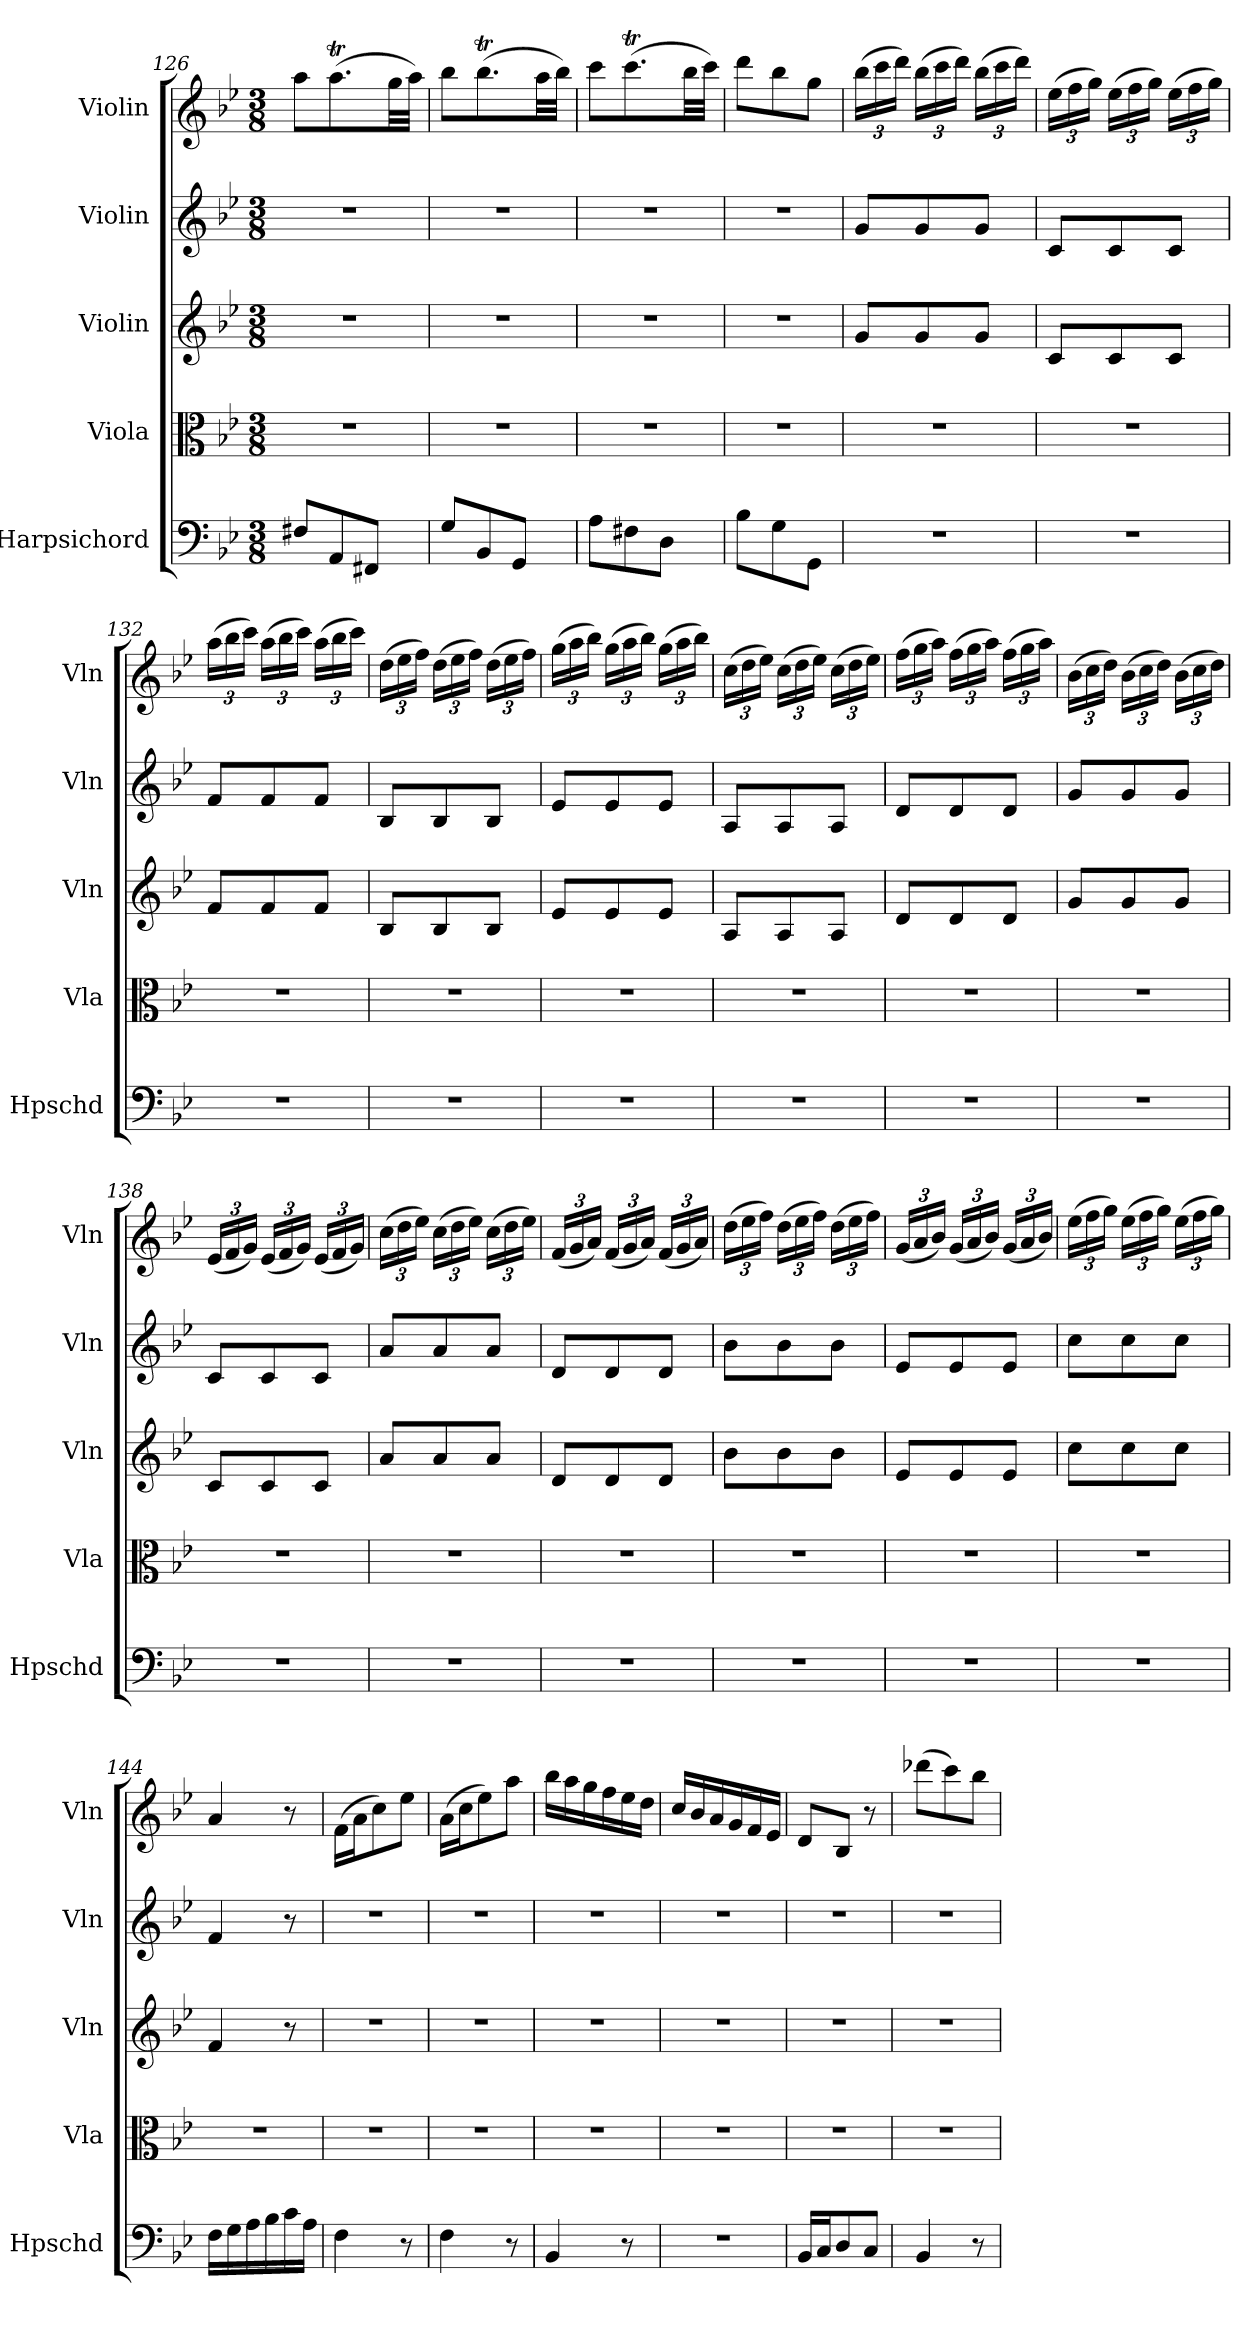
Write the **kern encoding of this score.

**kern	**kern	**kern	**kern	**kern
*part5	*part4	*part3	*part2	*part1
*staff5	*staff4	*staff3	*staff2	*staff1
*I"Harpsichord	*I"Viola	*I"Violin	*I"Violin	*I"Violin
*I'Hpschd	*I'Vla	*I'Vln	*I'Vln	*I'Vln
*clefF4	*clefC3	*clefG2	*clefG2	*clefG2
*k[b-e-]	*k[b-e-]	*k[b-e-]	*k[b-e-]	*k[b-e-]
*B-:	*B-:	*B-:	*B-:	*B-:
*M3/8	*M3/8	*M3/8	*M3/8	*M3/8
=126	=126	=126	=126	=126
8F#X/L	4.r	4.r	4.r	8aa\L
8AA/	.	.	.	(8.aat\
8FF#X/J	.	.	.	.
.	.	.	.	32gg\LL
.	.	.	.	32aa\JJJ)
=127	=127	=127	=127	=127
8G/L	4.r	4.r	4.r	8bb-\L
8BB-/	.	.	.	(8.bb-T\
8GG/J	.	.	.	.
.	.	.	.	32aa\LL
.	.	.	.	32bb-\JJJ)
=128	=128	=128	=128	=128
8A\L	4.r	4.r	4.r	8ccc\L
8F#X\	.	.	.	(8.cccT\
8D\J	.	.	.	.
.	.	.	.	32bb-\LL
.	.	.	.	32ccc\JJJ)
=129	=129	=129	=129	=129
8B-\L	4.r	4.r	4.r	8ddd\L
8G\	.	.	.	8bb-\
8GG\J	.	.	.	8gg\J
=130	=130	=130	=130	=130
4.r	4.r	8g/L	8g/L	(24bb-\LL
.	.	.	.	24ccc\
.	.	.	.	24ddd\JJ)
.	.	8g/	8g/	(24bb-\LL
.	.	.	.	24ccc\
.	.	.	.	24ddd\JJ)
.	.	8g/J	8g/J	(24bb-\LL
.	.	.	.	24ccc\
.	.	.	.	24ddd\JJ)
=131	=131	=131	=131	=131
4.r	4.r	8c/L	8c/L	(24ee-\LL
.	.	.	.	24ff\
.	.	.	.	24gg\JJ)
.	.	8c/	8c/	(24ee-\LL
.	.	.	.	24ff\
.	.	.	.	24gg\JJ)
.	.	8c/J	8c/J	(24ee-\LL
.	.	.	.	24ff\
.	.	.	.	24gg\JJ)
=132	=132	=132	=132	=132
4.r	4.r	8f/L	8f/L	(24aa\LL
.	.	.	.	24bb-\
.	.	.	.	24ccc\JJ)
.	.	8f/	8f/	(24aa\LL
.	.	.	.	24bb-\
.	.	.	.	24ccc\JJ)
.	.	8f/J	8f/J	(24aa\LL
.	.	.	.	24bb-\
.	.	.	.	24ccc\JJ)
=133	=133	=133	=133	=133
4.r	4.r	8B-/L	8B-/L	(24dd\LL
.	.	.	.	24ee-\
.	.	.	.	24ff\JJ)
.	.	8B-/	8B-/	(24dd\LL
.	.	.	.	24ee-\
.	.	.	.	24ff\JJ)
.	.	8B-/J	8B-/J	(24dd\LL
.	.	.	.	24ee-\
.	.	.	.	24ff\JJ)
=134	=134	=134	=134	=134
4.r	4.r	8e-/L	8e-/L	(24gg\LL
.	.	.	.	24aa\
.	.	.	.	24bb-\JJ)
.	.	8e-/	8e-/	(24gg\LL
.	.	.	.	24aa\
.	.	.	.	24bb-\JJ)
.	.	8e-/J	8e-/J	(24gg\LL
.	.	.	.	24aa\
.	.	.	.	24bb-\JJ)
=135	=135	=135	=135	=135
4.r	4.r	8A/L	8A/L	(24cc\LL
.	.	.	.	24dd\
.	.	.	.	24ee-\JJ)
.	.	8A/	8A/	(24cc\LL
.	.	.	.	24dd\
.	.	.	.	24ee-\JJ)
.	.	8A/J	8A/J	(24cc\LL
.	.	.	.	24dd\
.	.	.	.	24ee-\JJ)
=136	=136	=136	=136	=136
4.r	4.r	8d/L	8d/L	(24ff\LL
.	.	.	.	24gg\
.	.	.	.	24aa\JJ)
.	.	8d/	8d/	(24ff\LL
.	.	.	.	24gg\
.	.	.	.	24aa\JJ)
.	.	8d/J	8d/J	(24ff\LL
.	.	.	.	24gg\
.	.	.	.	24aa\JJ)
=137	=137	=137	=137	=137
4.r	4.r	8g/L	8g/L	(24b-\LL
.	.	.	.	24cc\
.	.	.	.	24dd\JJ)
.	.	8g/	8g/	(24b-\LL
.	.	.	.	24cc\
.	.	.	.	24dd\JJ)
.	.	8g/J	8g/J	(24b-\LL
.	.	.	.	24cc\
.	.	.	.	24dd\JJ)
=138	=138	=138	=138	=138
4.r	4.r	8c/L	8c/L	(24e-/LL
.	.	.	.	24f/
.	.	.	.	24g/JJ)
.	.	8c/	8c/	(24e-/LL
.	.	.	.	24f/
.	.	.	.	24g/JJ)
.	.	8c/J	8c/J	(24e-/LL
.	.	.	.	24f/
.	.	.	.	24g/JJ)
=139	=139	=139	=139	=139
4.r	4.r	8a/L	8a/L	(24cc\LL
.	.	.	.	24dd\
.	.	.	.	24ee-\JJ)
.	.	8a/	8a/	(24cc\LL
.	.	.	.	24dd\
.	.	.	.	24ee-\JJ)
.	.	8a/J	8a/J	(24cc\LL
.	.	.	.	24dd\
.	.	.	.	24ee-\JJ)
=140	=140	=140	=140	=140
4.r	4.r	8d/L	8d/L	(24f/LL
.	.	.	.	24g/
.	.	.	.	24a/JJ)
.	.	8d/	8d/	(24f/LL
.	.	.	.	24g/
.	.	.	.	24a/JJ)
.	.	8d/J	8d/J	(24f/LL
.	.	.	.	24g/
.	.	.	.	24a/JJ)
=141	=141	=141	=141	=141
4.r	4.r	8b-\L	8b-\L	(24dd\LL
.	.	.	.	24ee-\
.	.	.	.	24ff\JJ)
.	.	8b-\	8b-\	(24dd\LL
.	.	.	.	24ee-\
.	.	.	.	24ff\JJ)
.	.	8b-\J	8b-\J	(24dd\LL
.	.	.	.	24ee-\
.	.	.	.	24ff\JJ)
=142	=142	=142	=142	=142
4.r	4.r	8e-/L	8e-/L	(24g/LL
.	.	.	.	24a/
.	.	.	.	24b-/JJ)
.	.	8e-/	8e-/	(24g/LL
.	.	.	.	24a/
.	.	.	.	24b-/JJ)
.	.	8e-/J	8e-/J	(24g/LL
.	.	.	.	24a/
.	.	.	.	24b-/JJ)
=143	=143	=143	=143	=143
4.r	4.r	8cc\L	8cc\L	(24ee-\LL
.	.	.	.	24ff\
.	.	.	.	24gg\JJ)
.	.	8cc\	8cc\	(24ee-\LL
.	.	.	.	24ff\
.	.	.	.	24gg\JJ)
.	.	8cc\J	8cc\J	(24ee-\LL
.	.	.	.	24ff\
.	.	.	.	24gg\JJ)
=144	=144	=144	=144	=144
16F\LL	4.r	4f/	4f/	4a/
16G\	.	.	.	.
16A\	.	.	.	.
16B-\	.	.	.	.
16c\	.	8r	8r	8r
16A\JJ	.	.	.	.
=145	=145	=145	=145	=145
4F\	4.r	4.r	4.r	(16f\LL
.	.	.	.	16a\J
.	.	.	.	8cc\)
8r	.	.	.	8ee-\J
=146	=146	=146	=146	=146
4F\	4.r	4.r	4.r	(16a\LL
.	.	.	.	16cc\J
.	.	.	.	8ee-\)
8r	.	.	.	8aa\J
=147	=147	=147	=147	=147
4BB-/	4.r	4.r	4.r	16bb-\LL
.	.	.	.	16aa\
.	.	.	.	16gg\
.	.	.	.	16ff\
8r	.	.	.	16ee-\
.	.	.	.	16dd\JJ
=148	=148	=148	=148	=148
4.r	4.r	4.r	4.r	16cc/LL
.	.	.	.	16b-/
.	.	.	.	16a/
.	.	.	.	16g/
.	.	.	.	16f/
.	.	.	.	16e-/JJ
=149	=149	=149	=149	=149
16BB-/LL	4.r	4.r	4.r	8d/L
16C/J	.	.	.	.
8D/	.	.	.	8B-/J
8C/J	.	.	.	8r
=150	=150	=150	=150	=150
4BB-/	4.r	4.r	4.r	(8ddd-X\L
.	.	.	.	8ccc\)
8r	.	.	.	8bb-\J
=	=	=	=	=
*-	*-	*-	*-	*-
